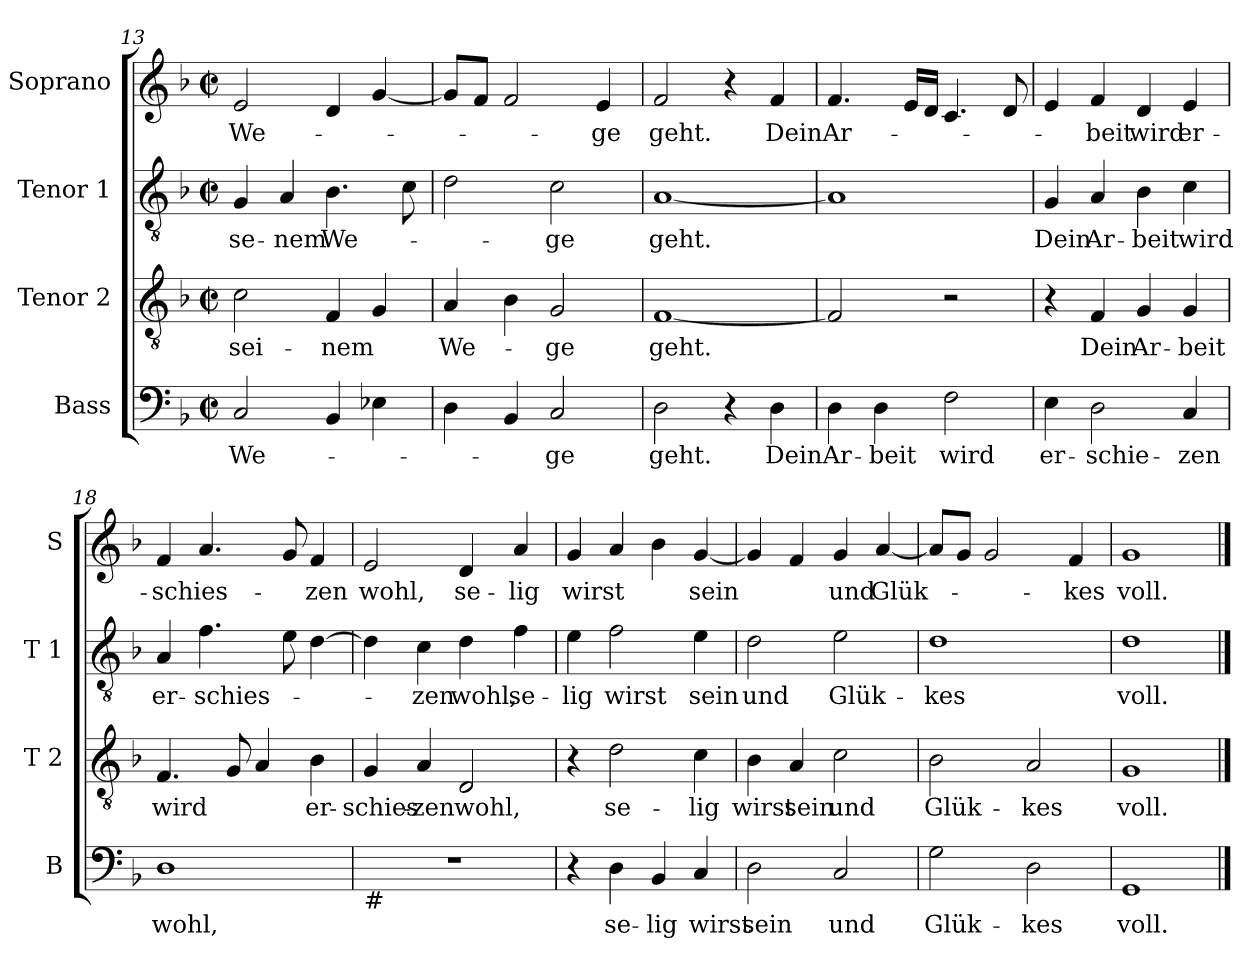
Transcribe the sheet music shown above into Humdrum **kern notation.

**kern	**text	**kern	**text	**kern	**text	**kern	**text
*part4	*part4	*part3	*part3	*part2	*part2	*part1	*part1
*staff4	*staff4	*staff3	*staff3	*staff2	*staff2	*staff1	*staff1
*I"Bass	*	*I"Tenor 2	*	*I"Tenor 1	*	*I"Soprano	*
*I'B	*	*I'T 2	*	*I'T 1	*	*I'S	*
*clefF4	*	*clefGv2	*	*clefGv2	*	*clefG2	*
*k[b-]	*	*k[b-]	*	*k[b-]	*	*k[b-]	*
*F:	*	*F:	*	*F:	*	*F:	*
*M2/2	*	*M2/2	*	*M2/2	*	*M2/2	*
*met(c|)	*	*met(c|)	*	*met(c|)	*	*met(c|)	*
=13	=13	=13	=13	=13	=13	=13	=13
!	!LO:LY:b	!	!LO:LY:b	!	!LO:LY:b	!	!LO:LY:b
2C/	We-	2c\	sei-	4G/	se-	2e/	We-
!	!	!	!	!	!LO:LY:b	!	!
.	.	.	.	4A/	-nem	.	.
!	!	!	!LO:LY:b	!	!LO:LY:b	!	!
4BB-/	.	4F/	-nem	4.B-\	We-	4d/	.
4E-X\	.	4G/	.	.	.	[4g/	.
.	.	.	.	8c\	.	.	.
=14	=14	=14	=14	=14	=14	=14	=14
!	!	!	!LO:LY:b	!	!	!	!
4D\	.	4A/	We-	2d\	.	8g/L]	.
.	.	.	.	.	.	8f/J	.
4BB-/	.	4B-\	.	.	.	2f/	.
!	!LO:LY:b	!	!LO:LY:b	!	!LO:LY:b	!	!
2C/	-ge	2G/	-ge	2c\	-ge	.	.
!	!	!	!	!	!	!	!LO:LY:b
.	.	.	.	.	.	4e/	-ge
=15	=15	=15	=15	=15	=15	=15	=15
!	!LO:LY:b	!	!LO:LY:b	!	!LO:LY:b	!	!LO:LY:b
2D\	geht.	[1F	geht.	[1A	geht.	2f/	geht.
4r	.	.	.	.	.	4r	.
!	!LO:LY:b	!	!	!	!	!	!LO:LY:b
4D\	Dein	.	.	.	.	4f/	Dein
!!LO:LB:g=z
=16	=16	=16	=16	=16	=16	=16	=16
!	!LO:LY:b	!	!	!	!	!	!LO:LY:b
4D\	Ar-	2F/]	.	1A]	.	4.f/	Ar-
!	!LO:LY:b	!	!	!	!	!	!
4D\	-beit	.	.	.	.	.	.
.	.	.	.	.	.	16e/LL	.
.	.	.	.	.	.	16d/JJ	.
!	!LO:LY:b	!	!	!	!	!	!
2F\	wird	2r	.	.	.	4.c/	.
.	.	.	.	.	.	8d/	.
=17	=17	=17	=17	=17	=17	=17	=17
!	!LO:LY:b	!	!	!	!LO:LY:b	!	!
4E\	er-	4r	.	4G/	Dein	4e/	.
!	!LO:LY:b	!	!LO:LY:b	!	!LO:LY:b	!	!LO:LY:b
2D\	-schie-	4F/	Dein	4A/	Ar-	4f/	-beit
!	!	!	!LO:LY:b	!	!LO:LY:b	!	!LO:LY:b
.	.	4G/	Ar-	4B-\	-beit	4d/	wird
!	!LO:LY:b	!	!LO:LY:b	!	!LO:LY:b	!	!LO:LY:b
4C/	-zen	4G/	-beit	4c\	wird	4e/	er-
=18	=18	=18	=18	=18	=18	=18	=18
!	!LO:LY:b	!	!LO:LY:b	!	!LO:LY:b	!	!LO:LY:b
1D	wohl,	4.F/	wird	4A/	er-	4f/	-schies-
!	!	!	!	!	!LO:LY:b	!	!
.	.	.	.	4.f\	-schies-	4.a/	.
.	.	8G/	.	.	.	.	.
.	.	4A/	.	.	.	.	.
.	.	.	.	8e\	.	8g/	.
!	!	!	!LO:LY:b	!	!	!	!LO:LY:b
.	.	4B-\	er-	[4d\	.	4f/	-zen
=19	=19	=19	=19	=19	=19	=19	=19
!LO:TX:b:t=#	!	!	!	!	!	!	!
!	!	!	!LO:LY:b	!	!	!	!LO:LY:b
1r	.	4G/	-schies-	4d\]	.	2e/	wohl,
!	!	!	!LO:LY:b	!	!LO:LY:b	!	!
.	.	4A/	-zen	4c\	-zen	.	.
!	!	!	!LO:LY:b	!	!LO:LY:b	!	!LO:LY:b
.	.	2D/	wohl,	4d\	wohl,	4d/	se-
!	!	!	!	!	!LO:LY:b	!	!LO:LY:b
.	.	.	.	4f\	se-	4a/	-lig
!!LO:LB:g=z
=20	=20	=20	=20	=20	=20	=20	=20
!	!	!	!	!	!LO:LY:b	!	!LO:LY:b
4r	.	4r	.	4e\	-lig	4g/	wirst
!	!LO:LY:b	!	!LO:LY:b	!	!LO:LY:b	!	!
4D\	se-	2d\	se-	2f\	wirst	4a/	.
!	!LO:LY:b	!	!	!	!	!	!
4BB-/	-lig	.	.	.	.	4b-\	.
!	!LO:LY:b	!	!LO:LY:b	!	!LO:LY:b	!	!LO:LY:b
4C/	wirst	4c\	-lig	4e\	sein	[4g/	sein
=21	=21	=21	=21	=21	=21	=21	=21
!	!LO:LY:b	!	!LO:LY:b	!	!LO:LY:b	!	!
2D\	sein	4B-\	wirst	2d\	und	4g/]	.
!	!	!	!LO:LY:b	!	!	!	!
.	.	4A/	sein	.	.	4f/	.
!	!LO:LY:b	!	!LO:LY:b	!	!LO:LY:b	!	!LO:LY:b
2C/	und	2c\	und	2e\	Glük-	4g/	und
!	!	!	!	!	!	!	!LO:LY:b
.	.	.	.	.	.	[4a/	Glük-
=22	=22	=22	=22	=22	=22	=22	=22
!	!LO:LY:b	!	!LO:LY:b	!	!LO:LY:b	!	!
2G\	Glük-	2B-\	Glük-	1d	-kes	8a/L]	.
.	.	.	.	.	.	8g/J	.
.	.	.	.	.	.	2g/	.
!	!LO:LY:b	!	!LO:LY:b	!	!	!	!
2D\	-kes	2A/	-kes	.	.	.	.
!	!	!	!	!	!	!	!LO:LY:b
.	.	.	.	.	.	4f/	-kes
=23	=23	=23	=23	=23	=23	=23	=23
!	!LO:LY:b	!	!LO:LY:b	!	!LO:LY:b	!	!LO:LY:b
1GG	voll.	1G	voll.	1d	voll.	1g	voll.
==	==	==	==	==	==	==	==
*-	*-	*-	*-	*-	*-	*-	*-
